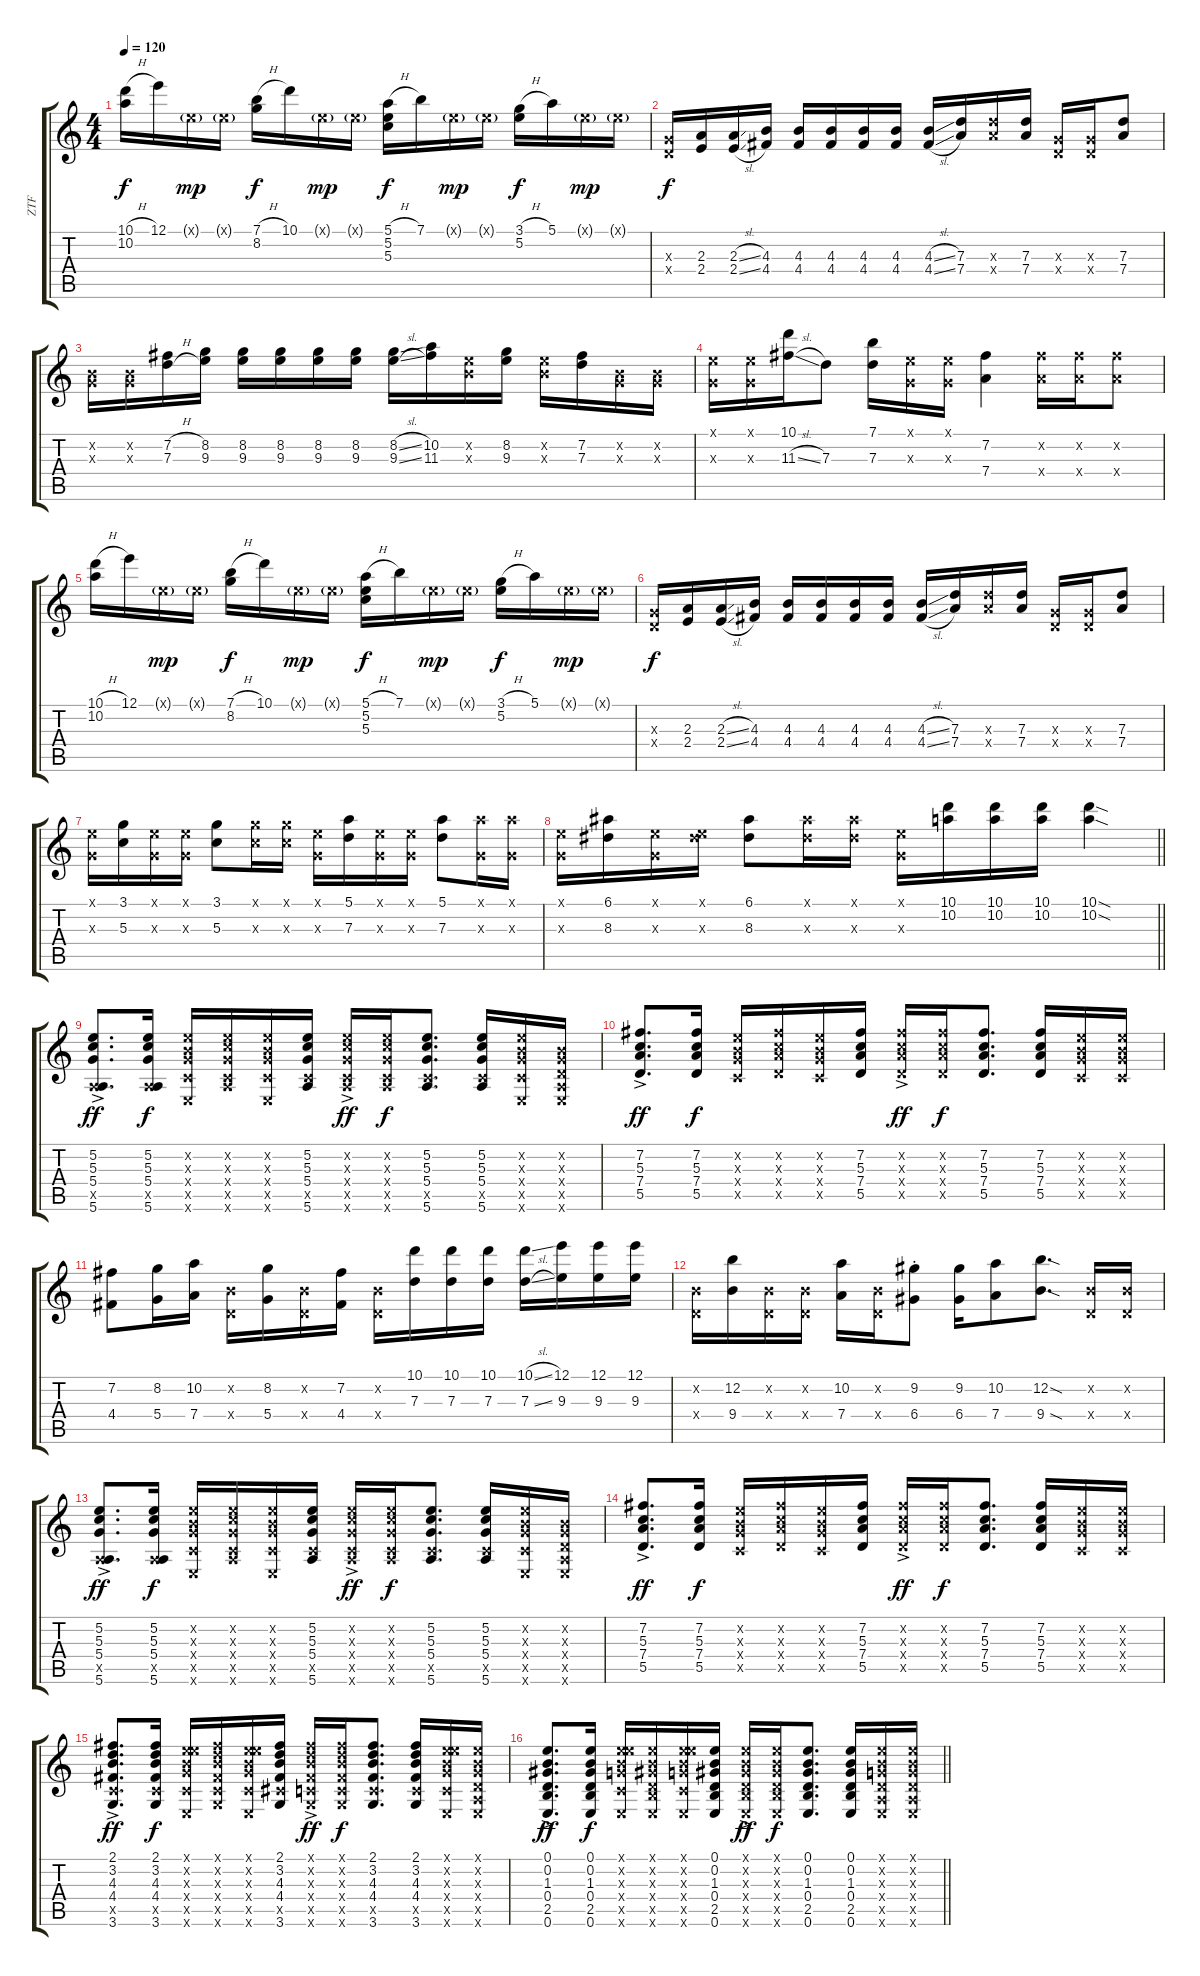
\track ("ZTF" "ZTF") {instrument acousticguitarsteel}
\staff {score tabs}
\tuning (E4 B3 G3 D3 A2 E2) {hide}
\ts (4 4)
\tempo 120
\clef g2
\ks c
(10.1{h} 10.2).16{dy f volume 12} 12.1.16 0.1{g x}.16{dy mp} 0.1{g x}.16 (7.1{h} 8.2).16{dy f} 10.1.16 0.1{g x}.16{dy mp} 0.1{g x}.16 (5.1{h} 5.2 5.3).16{dy f} 7.1.16 0.1{g x}.16{dy mp} 0.1{g x}.16 (3.1{h} 5.2).16{dy f} 5.1.16 0.1{g x}.16{dy mp} 0.1{g x}.16 |
(0.3{x} 0.4{x}).16{dy f} (2.3 2.4).16 (2.3{sl} 2.4{sl}).16 (4.3 4.4).16 (4.3 4.4).16 (4.3 4.4).16 (4.3 4.4).16 (4.3 4.4).16 (4.3{sl} 4.4{sl}).16 (7.3 7.4).16 (7.3{x} 7.4{x}).16 (7.3 7.4).16 (0.3{x} 0.4{x}).16 (0.3{x} 0.4{x}).16 (7.3 7.4).8 |
(0.2{x} 0.3{x}).16 (0.2{x} 0.3{x}).16 (7.2{h} 7.3{h}).16 (8.2 9.3).16 (8.2 9.3).16 (8.2 9.3).16 (8.2 9.3).16 (8.2 9.3).16 (8.2{sl} 9.3{sl}).16 (10.2 11.3).16 (0.2{x} 9.3{x}).16 (8.2 9.3).16 (0.2{x} 9.3{x}).16 (7.2 7.3).16 (0.2{x} 0.3{x}).16 (0.2{x} 0.3{x}).16 |
(0.1{x} 0.3{x}).16 (0.1{x} 0.3{x}).16 (10.1 11.3{sl}).16 7.3.8 (7.1 7.3).16 (0.1{x} 0.3{x}).16 (0.1{x} 0.3{x}).16 (7.2 7.4).4 (7.2{x} 7.4{x}).16 (7.2{x} 7.4{x}).16 (7.2{x} 7.4{x}).8 |
(10.1{h} 10.2).16 12.1.16 0.1{g x}.16{dy mp} 0.1{g x}.16 (7.1{h} 8.2).16{dy f} 10.1.16 0.1{g x}.16{dy mp} 0.1{g x}.16 (5.1{h} 5.2 5.3).16{dy f} 7.1.16 0.1{g x}.16{dy mp} 0.1{g x}.16 (3.1{h} 5.2).16{dy f} 5.1.16 0.1{g x}.16{dy mp} 0.1{g x}.16 |
(0.3{x} 0.4{x}).16{dy f} (2.3 2.4).16 (2.3{sl} 2.4{sl}).16 (4.3 4.4).16 (4.3 4.4).16 (4.3 4.4).16 (4.3 4.4).16 (4.3 4.4).16 (4.3{sl} 4.4{sl}).16 (7.3 7.4).16 (7.3{x} 7.4{x}).16 (7.3 7.4).16 (0.3{x} 0.4{x}).16 (0.3{x} 0.4{x}).16 (7.3 7.4).8 |
(0.1{x} 0.3{x}).16 (3.1 5.3).16 (0.1{x} 0.3{x}).16 (0.1{x} 0.3{x}).16 (3.1 5.3).8 (3.1{x} 5.3{x}).16 (3.1{x} 5.3{x}).16 (0.1{x} 0.3{x}).16 (5.1 7.3).16 (0.1{x} 0.3{x}).16 (0.1{x} 0.3{x}).16 (5.1 7.3).8 (5.1{x} 0.3{x}).16 (5.1{x} 0.3{x}).16 |
\barLineRight lightlight
(0.1{x} 0.3{x}).16 (6.1 8.3).16 (0.1{x} 0.3{x}).16 (0.1{x} 8.3{x}).16 (6.1 8.3).8 (6.1{x} 8.3{x}).16 (6.1{x} 8.3{x}).16 (0.1{x} 0.3{x}).16 (10.1 10.2).16 (10.1 10.2).16 (10.1 10.2).16 (10.1{sod} 10.2{sod}).4 |
(5.2{ac} 5.3{ac} 5.4{ac} 0.5{ac x} 5.6{ac}).8{d dy ff volume 10} (5.2 5.3 5.4 0.5{x} 5.6).16{dy f} (5.2{x} 4.3{x} 5.4{x} 3.5{x} 0.6{x}).16 (5.2{x} 5.3{x} 5.4{x} 3.5{x} 5.6{x}).16 (5.2{x} 4.3{x} 5.4{x} 3.5{x} 0.6{x}).16 (5.2 5.3 5.4 3.5{x} 5.6).16 (5.2{ac x} 5.3{ac x} 5.4{ac x} 3.5{ac x} 5.6{ac x}).16{dy ff} (5.2{x} 5.3{x} 5.4{x} 3.5{x} 5.6{x}).16{dy f} (5.2 5.3 5.4 3.5{x} 5.6).8{d} (5.2 5.3 5.4 3.5{x} 5.6).16 (5.2{x} 4.3{x} 5.4{x} 3.5{x} 0.6{x}).16 (0.2{x} 0.3{x} 0.4{x} 0.5{x} 0.6{x}).16 |
(7.2{ac} 5.3{ac} 7.4{ac} 5.5{ac}).8{d dy ff} (7.2 5.3 7.4 5.5).16{dy f} (5.2{x} 4.3{x} 5.4{x} 3.5{x}).16 (7.2{x} 5.3{x} 7.4{x} 5.5{x}).16 (5.2{x} 4.3{x} 5.4{x} 3.5{x}).16 (7.2 5.3 7.4 5.5).16 (7.2{ac x} 5.3{ac x} 7.4{ac x} 5.5{ac x}).16{dy ff} (7.2{x} 5.3{x} 7.4{x} 5.5{x}).16{dy f} (7.2 5.3 7.4 5.5).8{d} (7.2 5.3 7.4 5.5).16 (5.2{x} 4.3{x} 5.4{x} 3.5{x}).16 (5.2{x} 4.3{x} 5.4{x} 3.5{x}).16 |
(7.2 4.4).8{volume 12} (8.2 5.4).16 (10.2 7.4).16 (0.2{x} 0.4{x}).16 (8.2 5.4).16 (0.2{x} 0.4{x}).16 (7.2 4.4).16 (0.2{x} 0.4{x}).16 (10.1 7.3).16 (10.1 7.3).16 (10.1 7.3).16 (10.1{sl} 7.3{sl}).16 (12.1 9.3).16 (12.1 9.3).16 (12.1 9.3).16 |
(0.2{x} 0.4{x}).16 (12.2 9.4).16 (0.2{x} 0.4{x}).16 (0.2{x} 0.4{x}).16 (10.2 7.4).16 (0.2{x} 0.4{x}).16 (9.2{st} 6.4{st}).8 (9.2 6.4).16 (10.2 7.4).8 (12.2{sod} 9.4{sod}).8{d} (0.2{x} 0.4{x}).16 (0.2{x} 0.4{x}).16 |
(5.2{ac} 5.3{ac} 5.4{ac} 0.5{ac x} 5.6{ac}).8{d dy ff volume 10} (5.2 5.3 5.4 0.5{x} 5.6).16{dy f} (5.2{x} 4.3{x} 5.4{x} 3.5{x} 0.6{x}).16 (5.2{x} 5.3{x} 5.4{x} 3.5{x} 5.6{x}).16 (5.2{x} 4.3{x} 5.4{x} 3.5{x} 0.6{x}).16 (5.2 5.3 5.4 3.5{x} 5.6).16 (5.2{ac x} 5.3{ac x} 5.4{ac x} 3.5{ac x} 5.6{ac x}).16{dy ff} (5.2{x} 5.3{x} 5.4{x} 3.5{x} 5.6{x}).16{dy f} (5.2 5.3 5.4 3.5{x} 5.6).8{d} (5.2 5.3 5.4 3.5{x} 5.6).16 (5.2{x} 4.3{x} 5.4{x} 3.5{x} 0.6{x}).16 (0.2{x} 0.3{x} 0.4{x} 0.5{x} 0.6{x}).16 |
(7.2{ac} 5.3{ac} 7.4{ac} 5.5{ac}).8{d dy ff} (7.2 5.3 7.4 5.5).16{dy f} (5.2{x} 4.3{x} 5.4{x} 3.5{x}).16 (7.2{x} 5.3{x} 7.4{x} 5.5{x}).16 (5.2{x} 4.3{x} 5.4{x} 3.5{x}).16 (7.2 5.3 7.4 5.5).16 (7.2{ac x} 5.3{ac x} 7.4{ac x} 5.5{ac x}).16{dy ff} (7.2{x} 5.3{x} 7.4{x} 5.5{x}).16{dy f} (7.2 5.3 7.4 5.5).8{d} (7.2 5.3 7.4 5.5).16 (5.2{x} 4.3{x} 5.4{x} 3.5{x}).16 (5.2{x} 4.3{x} 5.4{x} 3.5{x}).16 |
(2.1{ac} 3.2{ac} 4.3{ac} 4.4{ac} 3.5{ac x} 3.6{ac}).8{d dy ff} (2.1 3.2 4.3 4.4 3.5{x} 3.6).16{dy f} (0.1{x} 5.2{x} 4.3{x} 5.4{x} 3.5{x} 0.6{x}).16 (2.1{x} 3.2{x} 4.3{x} 4.4{x} 3.5{x} 3.6{x}).16 (0.1{x} 5.2{x} 4.3{x} 5.4{x} 3.5{x} 0.6{x}).16 (2.1 3.2 4.3 4.4 4.5{x} 3.6).16 (2.1{ac x} 3.2{ac x} 4.3{ac x} 4.4{ac x} 3.5{ac x} 3.6{ac x}).16{dy ff} (2.1{x} 3.2{x} 4.3{x} 4.4{x} 3.5{x} 3.6{x}).16{dy f} (2.1 3.2 4.3 4.4 3.5{x} 3.6).8{d} (2.1 3.2 4.3 4.4 3.5{x} 3.6).16 (0.1{x} 5.2{x} 4.3{x} 5.4{x} 3.5{x} 0.6{x}).16 (0.1{x} 0.2{x} 0.3{x} 0.4{x} 0.5{x} 0.6{x}).16 |
\barLineRight lightlight
(0.1{ac} 0.2{ac} 1.3{ac} 0.4{ac} 2.5{ac} 0.6{ac}).8{d dy ff} (0.1 0.2 1.3 0.4 2.5 0.6).16{dy f} (0.1{x} 5.2{x} 4.3{x} 5.4{x} 3.5{x} 0.6{x}).16 (0.1{x} 0.2{x} 1.3{x} 0.4{x} 2.5{x} 0.6{x}).16 (0.1{x} 5.2{x} 4.3{x} 5.4{x} 3.5{x} 0.6{x}).16 (0.1 0.2 1.3 0.4 2.5 0.6).16 (0.1{ac x} 0.2{ac x} 1.3{ac x} 0.4{ac x} 2.5{ac x} 0.6{ac x}).16{dy ff} (0.1{x} 0.2{x} 1.3{x} 0.4{x} 2.5{x} 0.6{x}).16{dy f} (0.1 0.2 1.3 0.4 2.5 0.6).8{d} (0.1 0.2 1.3 0.4 2.5 0.6).16 (0.1{x} 0.2{x} 0.3{x} 0.4{x} 0.5{x} 0.6{x}).16 (0.1{x} 0.2{x} 0.3{x} 0.4{x} 0.5{x} 0.6{x}).16
